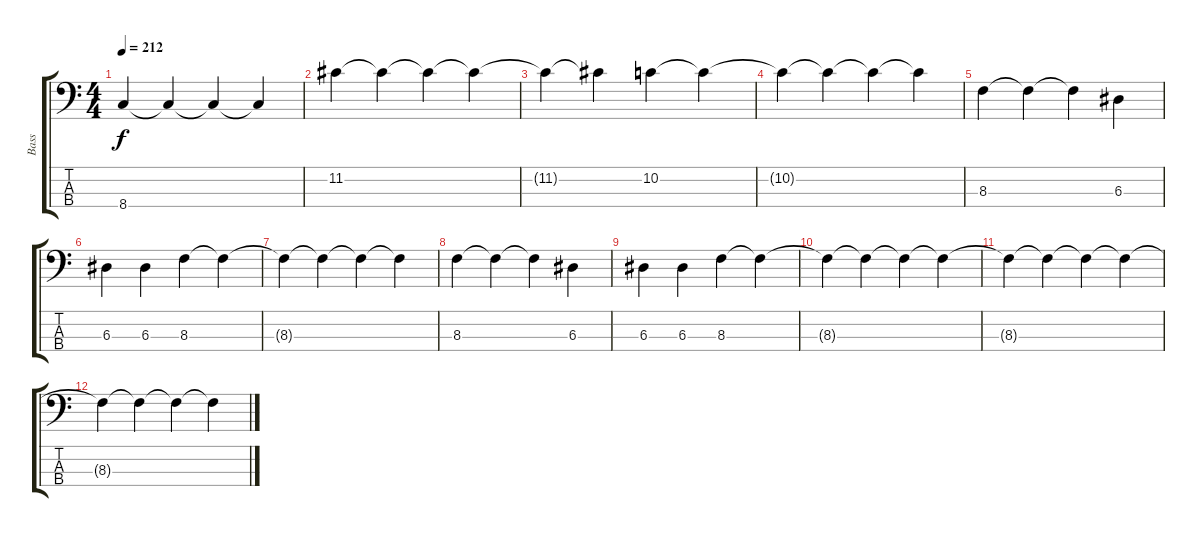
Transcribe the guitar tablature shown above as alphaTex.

\track ("Bass" "Bass") {instrument acousticguitarnylon}
\staff {score tabs}
\tuning (G2 D2 A1 E1) {hide}
\ts (4 4)
\tempo 212
\clef f4
\ks c
8.4{t}.4{dy f} 8.4{t}.4 8.4{t}.4 8.4{t}.4 |
11.2.4 11.2{t}.4 11.2{t}.4 11.2{t}.4 |
11.2{t}.4 11.2{t}.4 10.2.4 10.2{t}.4 |
10.2{t}.4 10.2{t}.4 10.2{t}.4 10.2{t}.4 |
8.3.4 8.3{t}.4 8.3{t}.4 6.3.4 |
6.3.4 6.3.4 8.3.4 8.3{t}.4 |
8.3{t}.4 8.3{t}.4 8.3{t}.4 8.3{t}.4 |
8.3.4 8.3{t}.4 8.3{t}.4 6.3.4 |
6.3.4 6.3.4 8.3.4 8.3{t}.4 |
8.3{t}.4 8.3{t}.4 8.3{t}.4 8.3{t}.4 |
8.3{t}.4 8.3{t}.4 8.3{t}.4 8.3{t}.4 |
8.3{t}.4 8.3{t}.4 8.3{t}.4 8.3{t}.4
